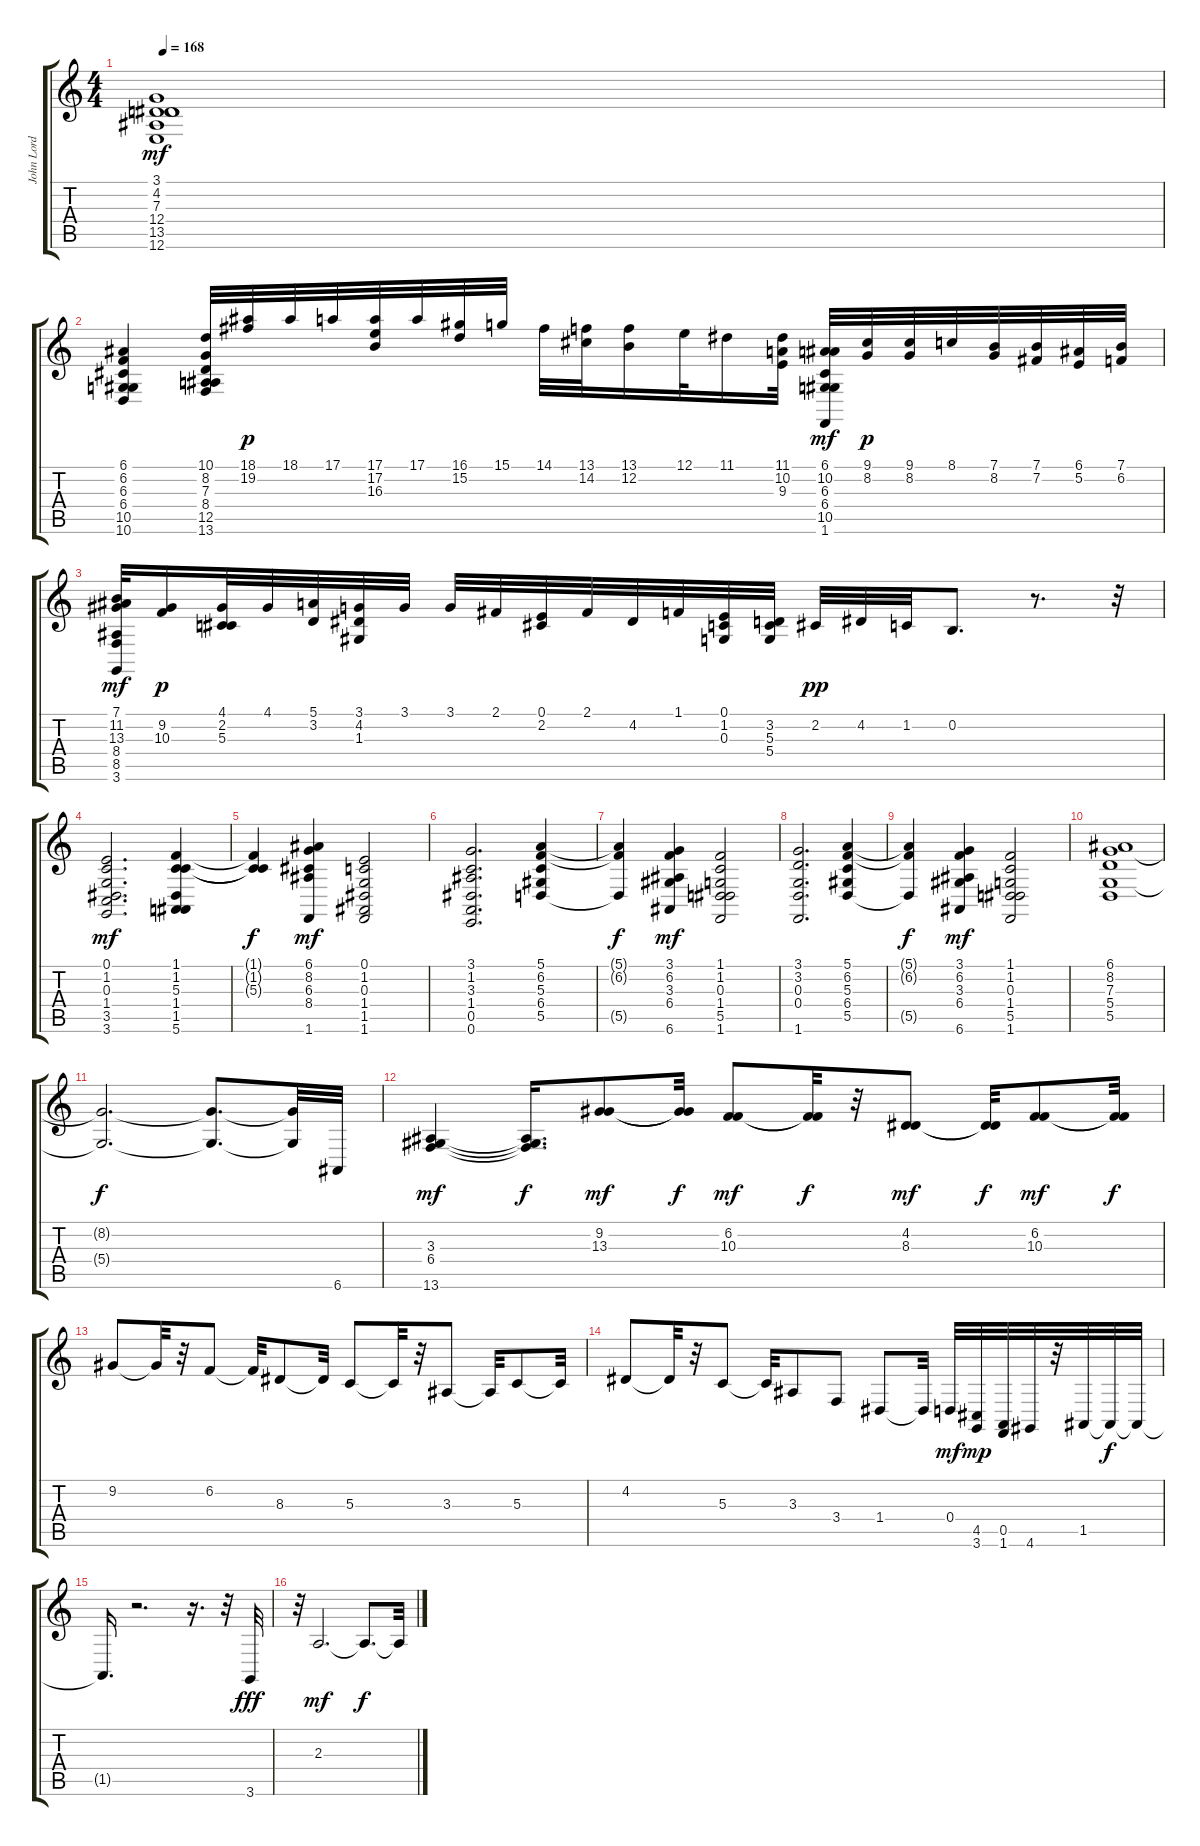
\track ("John Lord" "John Lord") {instrument rockorgan}
\staff {score tabs}
\tuning (E4 B3 G3 D3 A2 E2) {hide}
\ts (4 4)
\tempo 168
\clef g2
\ks c
(3.1 4.2 7.3 12.4 13.5 12.6).1{dy mf} |
(6.1 6.2 6.3 6.4 10.5 10.6).4 (10.1 8.2 7.3 8.4 12.5 13.6).32 (18.1 19.2).32{dy p} 18.1.32 17.1.32 (17.1 17.2 16.3).32 17.1.32 (16.1 15.2).32 15.1.32 14.1.32 (13.1 14.2).32 (13.1 12.2).16 12.1.32 11.1.16 (11.1 10.2 9.3).32 (6.1 10.2 6.3 6.4 10.5 1.6).32{dy mf} (9.1 8.2).32{dy p} (9.1 8.2).32 8.1.32 (7.1 8.2).32 (7.1 7.2).32 (6.1 5.2).32 (7.1 6.2).32 |
(7.1 11.2 13.3 8.4 8.5 3.6).32{dy mf} (9.2 10.3).16{dy p} (4.1 2.2 5.3).32 4.1.32 (5.1 3.2).32 (3.1 4.2 1.3).32 3.1.32 3.1.32 2.1.32 (0.1 2.2).32 2.1.32 4.2.32 1.1.32 (0.1 1.2 0.3).32 (3.2 5.3 5.4).32 2.2.32{dy pp} 4.2.32 1.2.32 0.2.8{d} r.8{d} r.32 |
(0.1 1.2 0.3 1.4 3.5 3.6).2{d dy mf} (1.1 1.2 5.3 1.4 1.5 5.6).4 |
(1.1{t} 1.2{t} 5.3{t}).4{dy f} (6.1 8.2 6.3 8.4 1.6).4{dy mf} (0.1 1.2 0.3 1.4 1.5 1.6).2 |
(3.1 1.2 3.3 1.4 0.5 0.6).2{d} (5.1 6.2 5.3 6.4 5.5).4 |
(5.1{t} 6.2{t} 5.5{t}).4{dy f} (3.1 6.2 3.3 6.4 6.6).4{dy mf} (1.1 1.2 0.3 1.4 5.5 1.6).2 |
(3.1 3.2 0.3 0.4 1.6).2{d} (5.1 6.2 5.3 6.4 5.5).4 |
(5.1{t} 6.2{t} 5.5{t}).4{dy f} (3.1 6.2 3.3 6.4 6.6).4{dy mf} (1.1 1.2 0.3 1.4 5.5 1.6).2 |
(6.1 8.2 7.3 5.4 5.5).1 |
(8.2{t} 5.4{t}).2{d dy f} (8.2{t} 5.4{t}).8{d} (8.2{t} 5.4{t}).32 6.6.32 |
(3.3 6.4 13.6).4{dy mf} (3.3{t} 6.4{t} 13.6{t}).16{d dy f} (9.2 13.3).8{dy mf} (9.2{t} 13.3{t}).32{dy f} (6.2 10.3).8{dy mf} (6.2{t} 10.3{t}).32{dy f} r.32 (4.2 8.3).8{dy mf} (4.2{t} 8.3{t}).32{dy f} (6.2 10.3).8{dy mf} (6.2{t} 10.3{t}).32{dy f} |
9.2.8 9.2{t}.32 r.32 6.2.8 6.2{t}.32 8.3.8 8.3{t}.32 5.3.8 5.3{t}.32 r.32 3.3.8 3.3{t}.32 5.3.8 5.3{t}.32 |
4.2.8 4.2{t}.32 r.32 5.3.8 5.3{t}.32 3.3.8 3.4.8 1.4.8 1.4{t}.32 0.4.32{dy mf} (4.5 3.6).32{dy mp} (0.5 1.6).32 4.6.32 r.32 1.5.32 1.5{t}.32{dy f} 1.5{t}.32 |
1.5{t}.16{d} r.2{d} r.16{d} r.32 3.6.32{dy fff} |
r.32 2.3.2{d dy mf} 2.3{t}.8{d dy f} 2.3{t}.32
